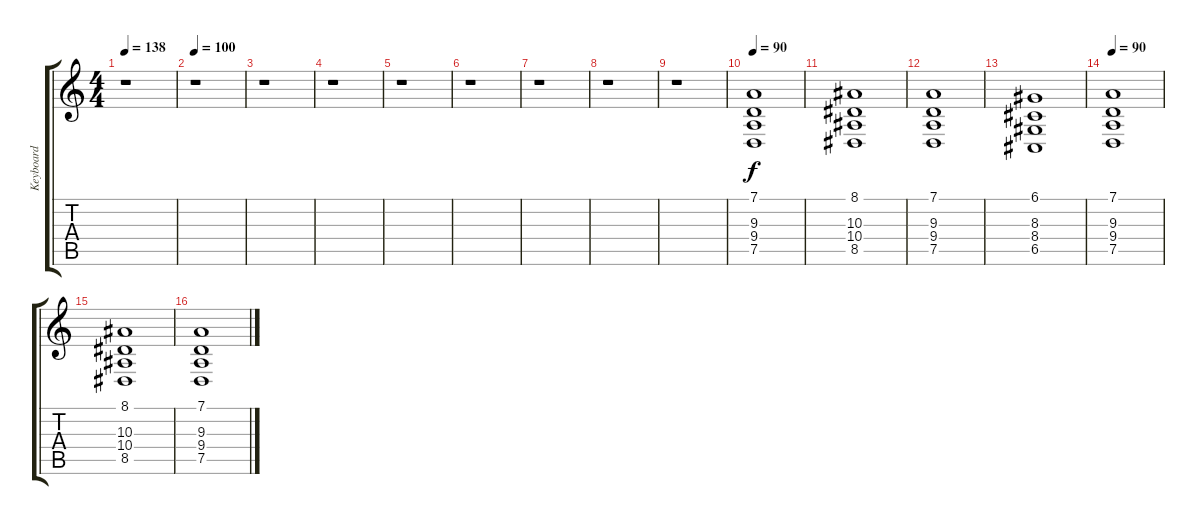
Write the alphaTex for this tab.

\track ("Keyboard" "Keyboard") {instrument choiraahs}
\staff {score tabs}
\tuning (D4 A3 F3 C3 G2 D2) {hide}
\ts (4 4)
\tempo 138
\clef g2
\ks c
r.1{dy f} |
\tempo 100
r.1 |
r.1 |
r.1 |
r.1 |
r.1 |
r.1 |
r.1 |
r.1 |
\tempo 90
(7.1 9.3 9.4 7.5).1 |
(8.1 10.3 10.4 8.5).1 |
(7.1 9.3 9.4 7.5).1 |
(6.1 8.3 8.4 6.5).1 |
\tempo 90
(7.1 9.3 9.4 7.5).1 |
(8.1 10.3 10.4 8.5).1 |
(7.1 9.3 9.4 7.5).1
